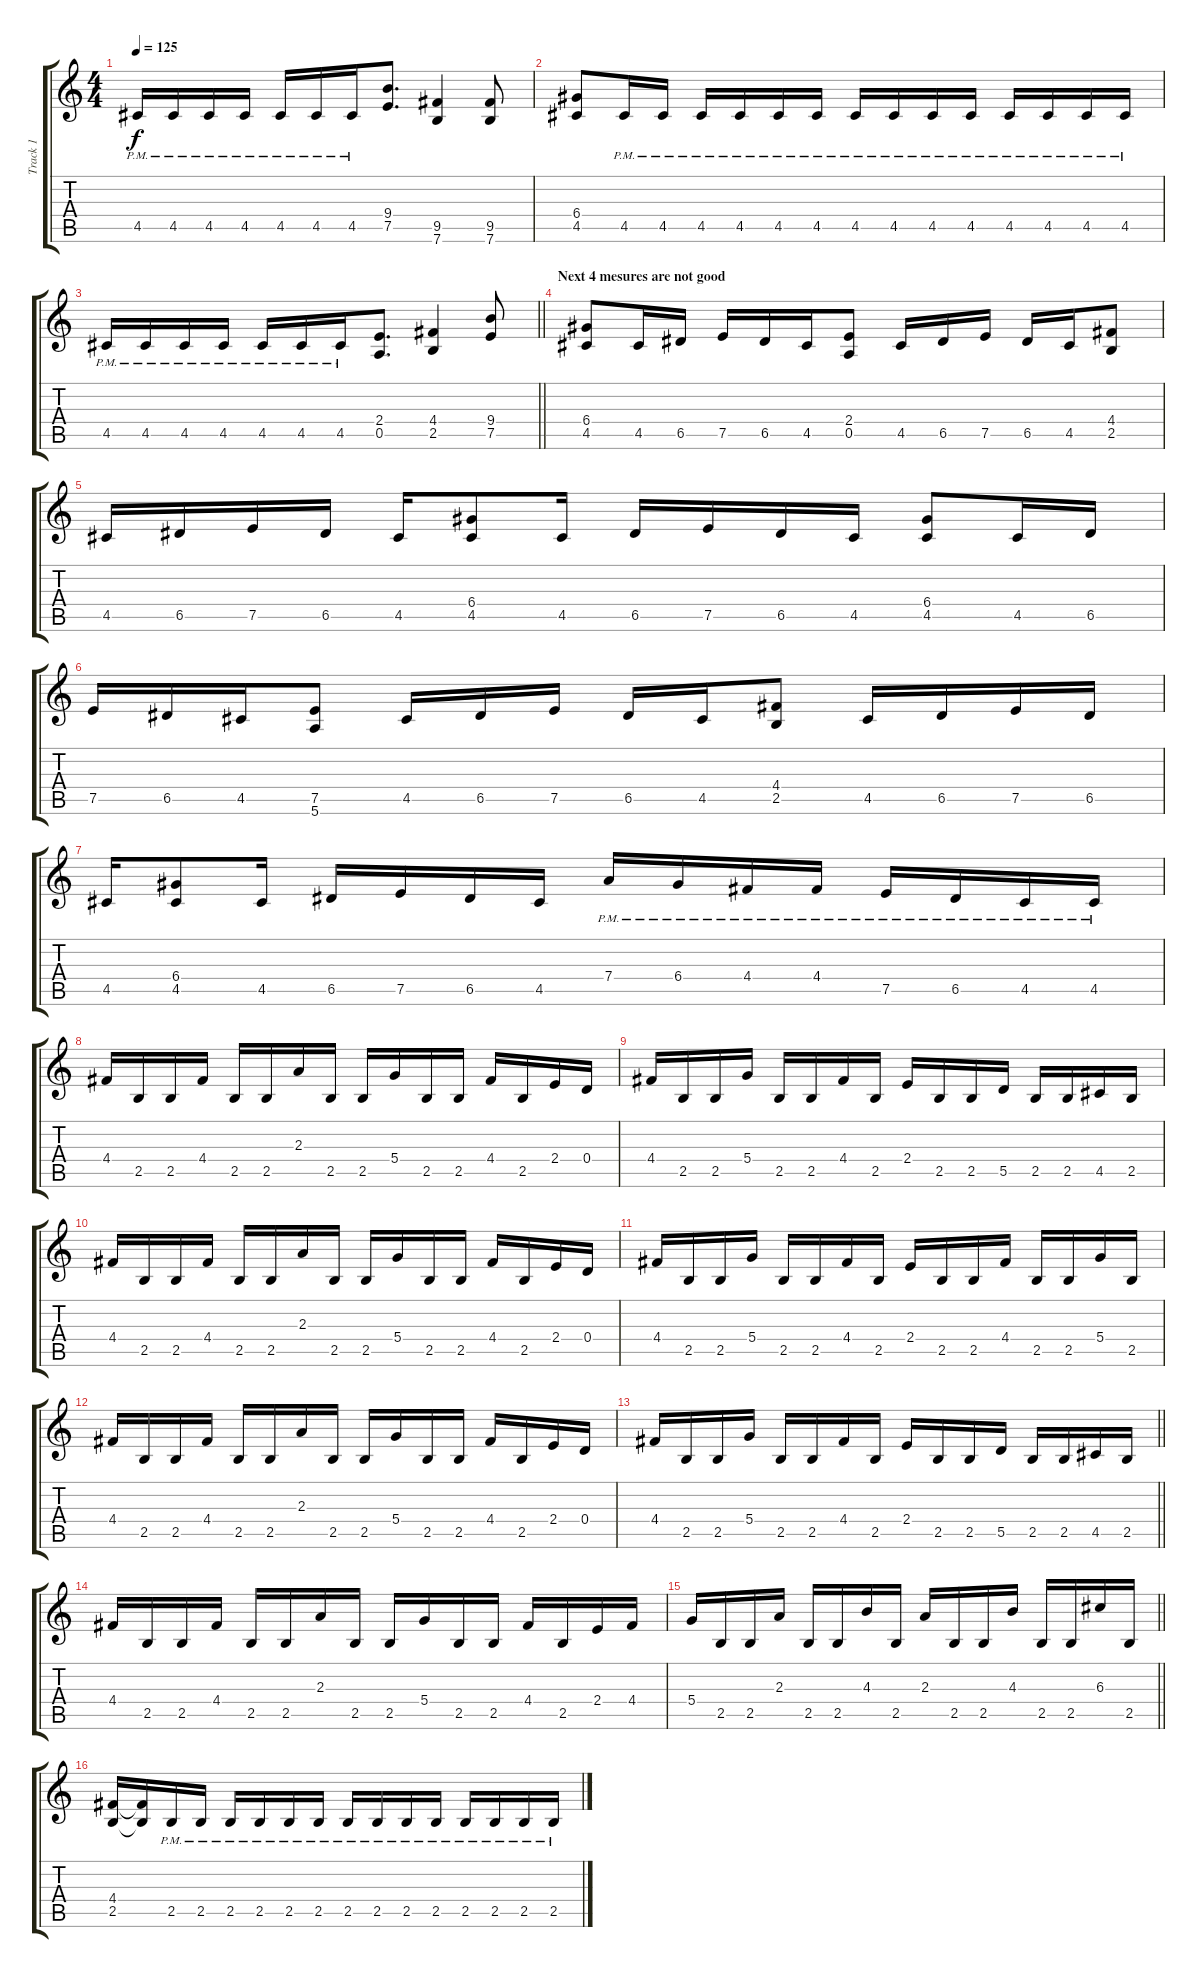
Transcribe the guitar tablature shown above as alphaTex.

\track ("Track 1" "Track 1") {instrument distortionguitar}
\staff {score tabs}
\tuning (E4 B3 G3 D3 A2 E2) {hide}
\ts (4 4)
\tempo 125
\clef g2
\ks c
4.5{pm}.16{dy f} 4.5{pm}.16 4.5{pm}.16 4.5{pm}.16 4.5{pm}.16 4.5{pm}.16 4.5{pm}.16 (9.4 7.5).8{d} (9.5 7.6).4 (9.5 7.6).8 |
(6.4 4.5).8 4.5{pm}.16 4.5{pm}.16 4.5{pm}.16 4.5{pm}.16 4.5{pm}.16 4.5{pm}.16 4.5{pm}.16 4.5{pm}.16 4.5{pm}.16 4.5{pm}.16 4.5{pm}.16 4.5{pm}.16 4.5{pm}.16 4.5{pm}.16 |
\barLineRight lightlight
4.5{pm}.16 4.5{pm}.16 4.5{pm}.16 4.5{pm}.16 4.5{pm}.16 4.5{pm}.16 4.5{pm}.16 (2.4 0.5).8{d} (4.4 2.5).4 (9.4 7.5).8 |
\section ("" "Next 4 mesures are not good")
(6.4 4.5).8 4.5.16 6.5.16 7.5.16 6.5.16 4.5.16 (2.4 0.5).8 4.5.16 6.5.16 7.5.16 6.5.16 4.5.16 (4.4 2.5).8 |
4.5.16 6.5.16 7.5.16 6.5.16 4.5.16 (6.4 4.5).8 4.5.16 6.5.16 7.5.16 6.5.16 4.5.16 (6.4 4.5).8 4.5.16 6.5.16 |
7.5.16 6.5.16 4.5.16 (7.5 5.6).8 4.5.16 6.5.16 7.5.16 6.5.16 4.5.16 (4.4 2.5).8 4.5.16 6.5.16 7.5.16 6.5.16 |
4.5.16 (6.4 4.5).8 4.5.16 6.5.16 7.5.16 6.5.16 4.5.16 7.4{pm}.16 6.4{pm}.16 4.4{pm}.16 4.4{pm}.16 7.5{pm}.16 6.5{pm}.16 4.5{pm}.16 4.5{pm}.16 |
4.4.16 2.5.16 2.5.16 4.4.16 2.5.16 2.5.16 2.3.16 2.5.16 2.5.16 5.4.16 2.5.16 2.5.16 4.4.16 2.5.16 2.4.16 0.4.16 |
4.4.16 2.5.16 2.5.16 5.4.16 2.5.16 2.5.16 4.4.16 2.5.16 2.4.16 2.5.16 2.5.16 5.5.16 2.5.16 2.5.16 4.5.16 2.5.16 |
4.4.16 2.5.16 2.5.16 4.4.16 2.5.16 2.5.16 2.3.16 2.5.16 2.5.16 5.4.16 2.5.16 2.5.16 4.4.16 2.5.16 2.4.16 0.4.16 |
4.4.16 2.5.16 2.5.16 5.4.16 2.5.16 2.5.16 4.4.16 2.5.16 2.4.16 2.5.16 2.5.16 4.4.16 2.5.16 2.5.16 5.4.16 2.5.16 |
4.4.16 2.5.16 2.5.16 4.4.16 2.5.16 2.5.16 2.3.16 2.5.16 2.5.16 5.4.16 2.5.16 2.5.16 4.4.16 2.5.16 2.4.16 0.4.16 |
\barLineRight lightlight
4.4.16 2.5.16 2.5.16 5.4.16 2.5.16 2.5.16 4.4.16 2.5.16 2.4.16 2.5.16 2.5.16 5.5.16 2.5.16 2.5.16 4.5.16 2.5.16 |
4.4.16 2.5.16 2.5.16 4.4.16 2.5.16 2.5.16 2.3.16 2.5.16 2.5.16 5.4.16 2.5.16 2.5.16 4.4.16 2.5.16 2.4.16 4.4.16 |
\barLineRight lightlight
5.4.16 2.5.16 2.5.16 2.3.16 2.5.16 2.5.16 4.3.16 2.5.16 2.3.16 2.5.16 2.5.16 4.3.16 2.5.16 2.5.16 6.3.16 2.5.16 |
(4.4 2.5).16 (4.4{t} 2.5{t}).16 2.5{pm}.16 2.5{pm}.16 2.5{pm}.16 2.5{pm}.16 2.5{pm}.16 2.5{pm}.16 2.5{pm}.16 2.5{pm}.16 2.5{pm}.16 2.5{pm}.16 2.5{pm}.16 2.5{pm}.16 2.5{pm}.16 2.5{pm}.16
